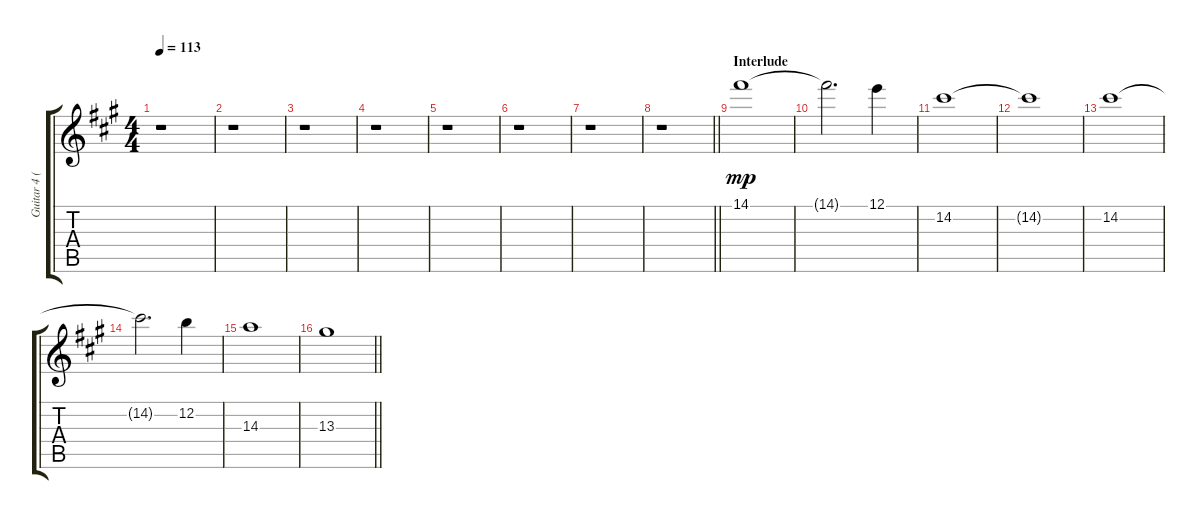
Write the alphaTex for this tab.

\track ("Guitar 4 (dist. w/ Leslie)" "Guitar 4 (") {instrument distortionguitar}
\staff {score tabs}
\tuning (E4 B3 G3 D3 A2 E2) {hide}
\ts (4 4)
\tempo 113
\clef g2
\ks f#minor
r.1{dy mp} |
r.1 |
r.1 |
r.1 |
r.1 |
r.1 |
r.1 |
\barLineRight lightlight
r.1 |
\section ("" "Interlude")
14.1.1 |
14.1{t}.2{d} 12.1.4 |
14.2.1 |
14.2{t}.1 |
14.2.1 |
14.2{t}.2{d} 12.2.4 |
14.3.1 |
\barLineRight lightlight
13.3.1
